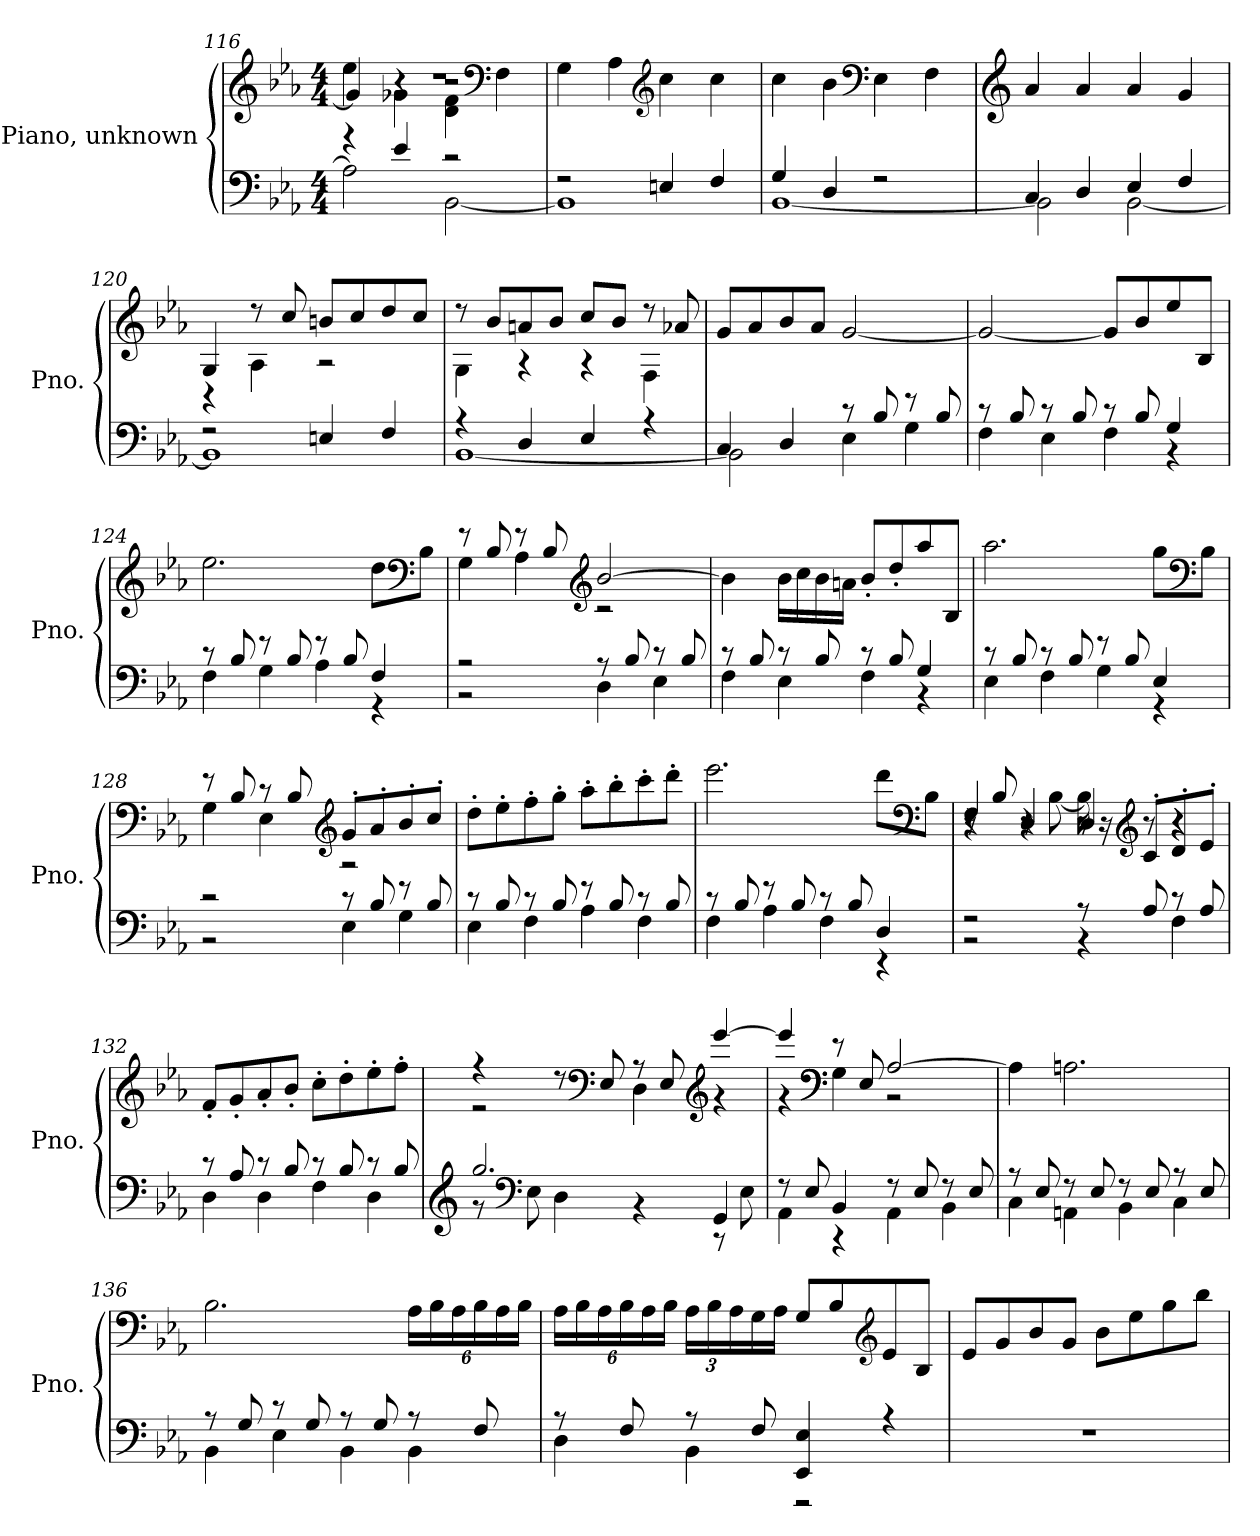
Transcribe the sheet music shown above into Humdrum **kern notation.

**kern	**kern
*part1	*part1
*staff2	*staff1
*I"Piano, unknown	*
*I'Pno.	*
*clefF4	*clefG2
*k[b-e-a-]	*k[b-e-a-]
*M4/4	*M4/4
=116	=116
*^	*^
*	*	*	*^
4r	2A\]	1r	4ee-\	4g-/]
4e-/	.	.	4g-X\	4r
2r	[2BB-\	.	4d\ 4f\	2r
*	*	*clefF4	*	*
.	.	.	4F\	.
*	*	*v	*v	*v
=117	=117	=117
2r	1BB-]	4G\
.	.	4A-\
*	*	*clefG2
4En/	.	4cc\
4F/	.	4cc\
=118	=118	=118
4G/	[1BB-	4cc\
4D/	.	4b-\
*	*	*clefF4
2r	.	4E-\
.	.	4F\
=119	=119	=119
*	*	*clefG2
4C/	2BB-\]	4a-/
4D/	.	4a-/
4E-/	[2BB-\	4a-/
4F/	.	4g/
!!LO:LB:g=z
=120	=120	=120
*	*	*^
2r	1BB-]	4G/	4r
.	.	8r	4A-\
.	.	8cc/	.
4En/	.	8bn/L	2r
.	.	8cc/	.
4F/	.	8dd/	.
.	.	8cc/J	.
=121	=121	=121	=121
4r	[1BB-	8r	4G\
.	.	8b-/L	.
4D/	.	8an/	4r
.	.	8b-/J	.
4E-/	.	8cc/L	4r
.	.	8b-/J	.
4r	.	8r	4F\
.	.	8a-X/	.
*	*	*v	*v
=122	=122	=122
4C/	2BB-\]	8g/L
.	.	8a-/
4D/	.	8b-/
.	.	8a-/J
8r	4E-\	[2g/
8B-/	.	.
8r	4G\	.
8B-/	.	.
=123	=123	=123
8r	4F\	2g/_
8B-/	.	.
8r	4E-\	.
8B-/	.	.
8r	4F\	8g/L]
8B-/	.	8b-/
4G/	4r	8ee-/
.	.	8B-/J
!!LO:LB:g=z
=124	=124	=124
8r	4F\	2.ee-\
8B-/	.	.
8r	4G\	.
8B-/	.	.
8r	4A-\	.
8B-/	.	.
4F/	4r	8dd\L
*	*	*clefF4
.	.	8B-\J
=125	=125	=125
*	*	*^
2r	2r	8r	4G\
.	.	8B-/	.
.	.	8r	4A-\
.	.	8B-/	.
*	*	*clefG2	*
8r	4D\	[2b-/	2r
8B-/	.	.	.
8r	4E-\	.	.
8B-/	.	.	.
*	*	*v	*v
=126	=126	=126
8r	4F\	4b-\]
8B-/	.	.
8r	4E-\	16b-\LL
.	.	16cc\
8B-/	.	16b-\
.	.	16an\JJ
8r	4F\	8b-'/L
8B-/	.	8dd'/
4G/	4r	8aa-/
.	.	8B-/J
!!LO:LB:g=z
=127	=127	=127
8r	4E-\	2.aa-\
8B-/	.	.
8r	4F\	.
8B-/	.	.
8r	4G\	.
8B-/	.	.
4E-/	4r	8gg\L
*	*	*clefF4
.	.	8B-\J
=128	=128	=128
*	*	*^
2r	2r	8r	4G\
.	.	8B-/	.
.	.	8r	4E-\
.	.	8B-/	.
*	*	*clefG2	*
8r	4E-\	8g'/L	2r
8B-/	.	8a-'/	.
8r	4G\	8b-'/	.
8B-/	.	8cc'/J	.
*	*	*v	*v
=129	=129	=129
8r	4E-\	8dd'\L
8B-/	.	8ee-'\
8r	4F\	8ff'\
8B-/	.	8gg'\J
8r	4A-\	8aa-'\L
8B-/	.	8bb-'\
8r	4F\	8ccc'\
8B-/	.	8ddd'\J
!!LO:LB:g=z
=130	=130	=130
8r	4F\	2.eee-\
8B-/	.	.
8r	4A-\	.
8B-/	.	.
8r	4F\	.
8B-/	.	.
4D/	4r	8ddd\L
*	*	*clefF4
.	.	8B-\J
=131	=131	=131
*	*	*^
*	*	*	*^
2r	2r	8r	4r	4F/
.	.	8B-/	.	.
.	.	4r	8r	4D/
.	.	.	[8B-\	.
8r	4r	8r	16B-\]	4D/
.	.	.	16r	.
*	*	*clefG2	*	*
8A-/	.	8c'/L	8r	.
8r	4F\	8d'/	4r	4r
8A-/	.	8e-'/J	.	.
*	*	*v	*v	*v
=132	=132	=132
8r	4D\	8f'/L
8A-/	.	8g'/
8r	4D\	8a-'/
8B-/	.	8b-'/J
8r	4F\	8cc'\L
8B-/	.	8dd'\
8r	4D\	8ee-'\
8B-/	.	8ff'\J
!!LO:PB:g=z
=133	=133	=133
*clefG2	*	*
*	*	*^
2.gg/	8r	4r	2r
*clefF4	*	*	*
.	8E-\	.	.
.	4D\	8r	.
*	*	*clefF4	*
.	.	8E-/	.
.	4r	8r	4D\
.	.	8E-/	.
*	*	*clefG2	*
4GG/	8r	[4eee-/	4r
.	8E-\	.	.
=134	=134	=134	=134
8r	4AA-\	4eee-/]	4r
8E-/	.	.	.
*	*	*clefF4	*
4BB-/	4r	8r	4G\
.	.	8E-/	.
8r	4AA-\	[2A-/	2r
8E-/	.	.	.
8r	4BB-\	.	.
8E-/	.	.	.
*	*	*v	*v
=135	=135	=135
8r	4C\	4A-\]
8E-/	.	.
8r	4AAn\	2.An\
8E-/	.	.
8r	4BB-\	.
8E-/	.	.
8r	4C\	.
8E-/	.	.
!!LO:LB:g=z
=136	=136	=136
8r	4BB-\	2.B-\
8G/	.	.
8r	4E-\	.
8G/	.	.
8r	4BB-\	.
8G/	.	.
*	*	*Xbrackettup
8r	4BB-\	24A-\LL
.	.	24B-\
.	.	24A-\
8F/	.	24B-\
.	.	24A-\
.	.	24B-\JJ
=137	=137	=137
8r	4D\	24A-\LL
.	.	24B-\
.	.	24A-\
8F/	.	24B-\
.	.	24A-\
.	.	24B-\JJ
8r	4BB-\	24A-\LL
.	.	24B-\
.	.	24A-\
8F/	.	16G\
.	.	16A-\JJ
4EE-/ 4E-/	2r	8G/L
.	.	8B-/
*	*	*clefG2
4r	.	8e-/
.	.	8B-/J
*v	*v	*
=138	=138
1r	8e-/L
.	8g/
.	8b-/
.	8g/J
.	8b-\L
.	8ee-\
.	8gg\
.	8bb-\J
=	=
*-	*-
